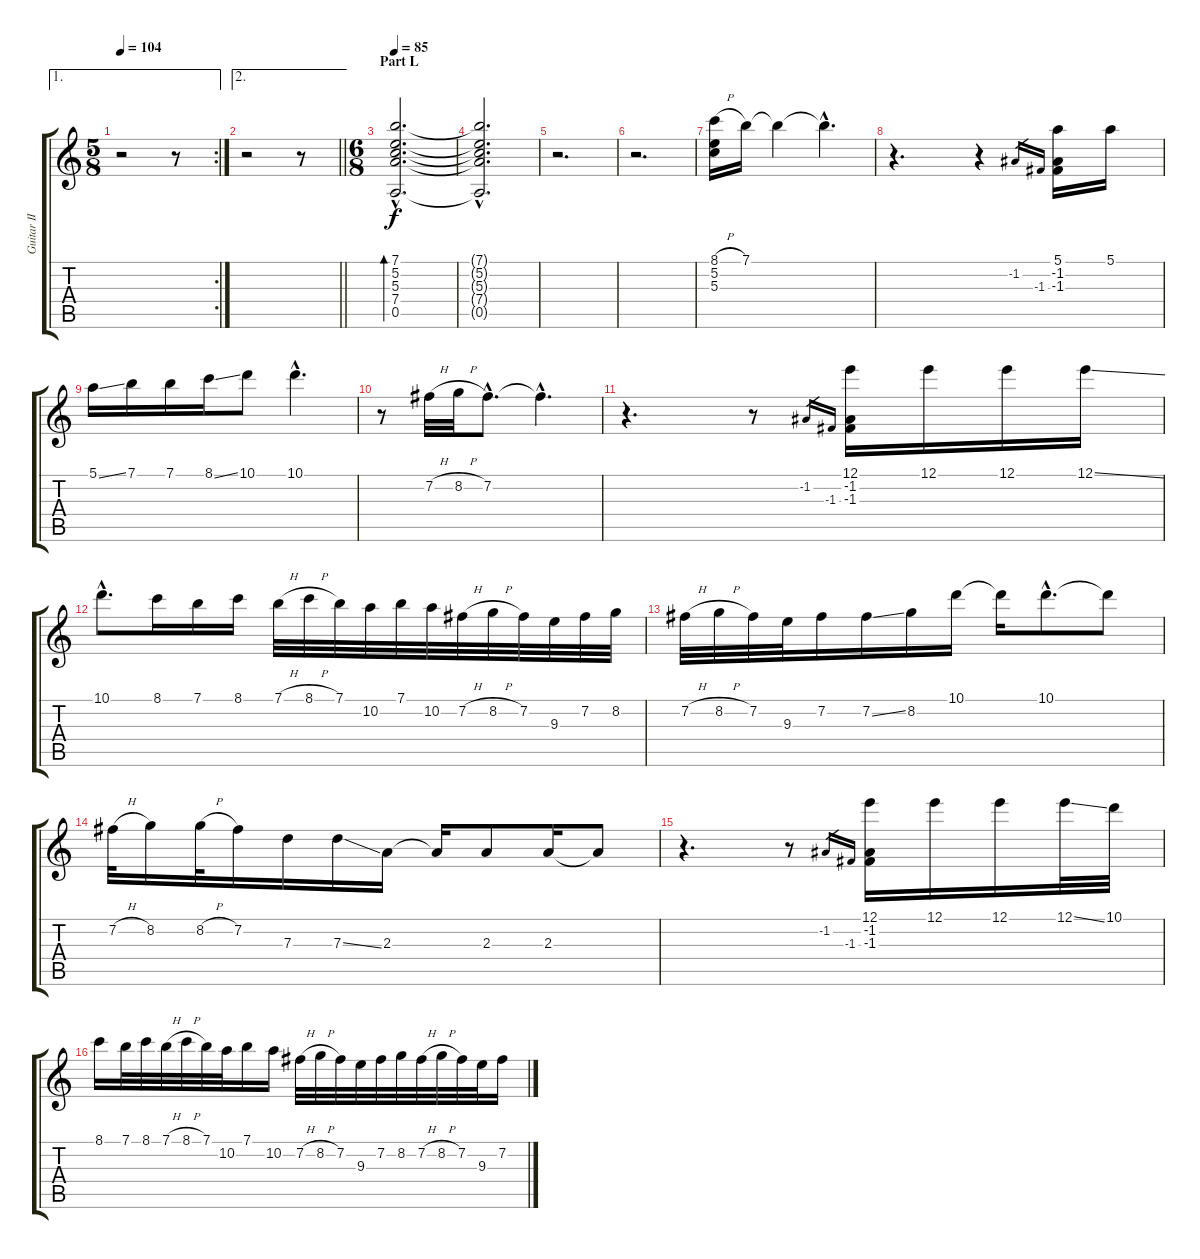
\track ("Guitar II (Sugizo)" "Guitar II ") {instrument distortionguitar}
\staff {score tabs}
\tuning (E4 B3 G3 D3 A2 E2) {hide}
\ae 1
\rc 2
\ts (5 8)
\tempo 104
\clef g2
\ks c
r.2{dy f} r.8 |
\ae 2
\barLineRight lightlight
r.2 r.8 |
\ts (6 8)
\section ("" "Part L")
\tempo 85
(7.1{hac} 5.2{hac} 5.3{hac} 7.4{hac} 0.5{hac}).2{d bd 120 volume 14 instrument acousticguitarnylon} |
(7.1{hac t} 5.2{hac t} 5.3{hac t} 7.4{hac t} 0.5{hac t}).2{d} |
r.2{d} |
r.2{d} |
(8.1{h} 5.2 5.3).16 7.1.16 7.1{t}.4 7.1{hac t}.4{d} |
r.4{d} r.4 -1.2.16{gr} -1.3.16{gr} (5.1 -1.2 -1.3).16 5.1.16 |
5.1{ss}.16 7.1.16 7.1.16 8.1{ss}.16 10.1.8 10.1{hac}.4{d} |
r.8 7.2{h}.32 8.2{h}.32 7.2{hac}.8{d} 7.2{hac t}.4{d} |
r.4{d} r.8 -1.2.16{gr} -1.3.16{gr} (12.1 -1.2 -1.3).16 12.1.16 12.1.16 12.1{ss}.16 |
10.1{hac}.8{d} 8.1.16 7.1.16 8.1.16 7.1{h}.32 8.1{h}.32 7.1.32 10.2.32 7.1.32 10.2.32 7.2{h}.32 8.2{h}.32 7.2.32 9.3.32 7.2.32 8.2.32 |
7.2{h}.32 8.2{h}.32 7.2.32 9.3.32 7.2.16 7.2{ss}.16 8.2.16 10.1.16 10.1{t}.16 10.1{hac}.8{d} 10.1{t}.8 |
7.2{h}.32 8.2.16 8.2{h}.32 7.2.16 7.3.16 7.3{ss}.16 2.3.16 2.3{t}.16 2.3.8 2.3.16 2.3{t}.8 |
r.4{d} r.8 -1.2.16{gr} -1.3.16{gr} (12.1 -1.2 -1.3).16 12.1.16 12.1.16 12.1{ss}.32 10.1.32 |
8.1.16 7.1.32 8.1.32 7.1{h}.32 8.1{h}.32 7.1.32 10.2.32 7.1.16 10.2.16 7.2{h}.32 8.2{h}.32 7.2.32 9.3.32 7.2.32 8.2.32 7.2{h}.32 8.2{h}.32 7.2.32 9.3.32 7.2.16
